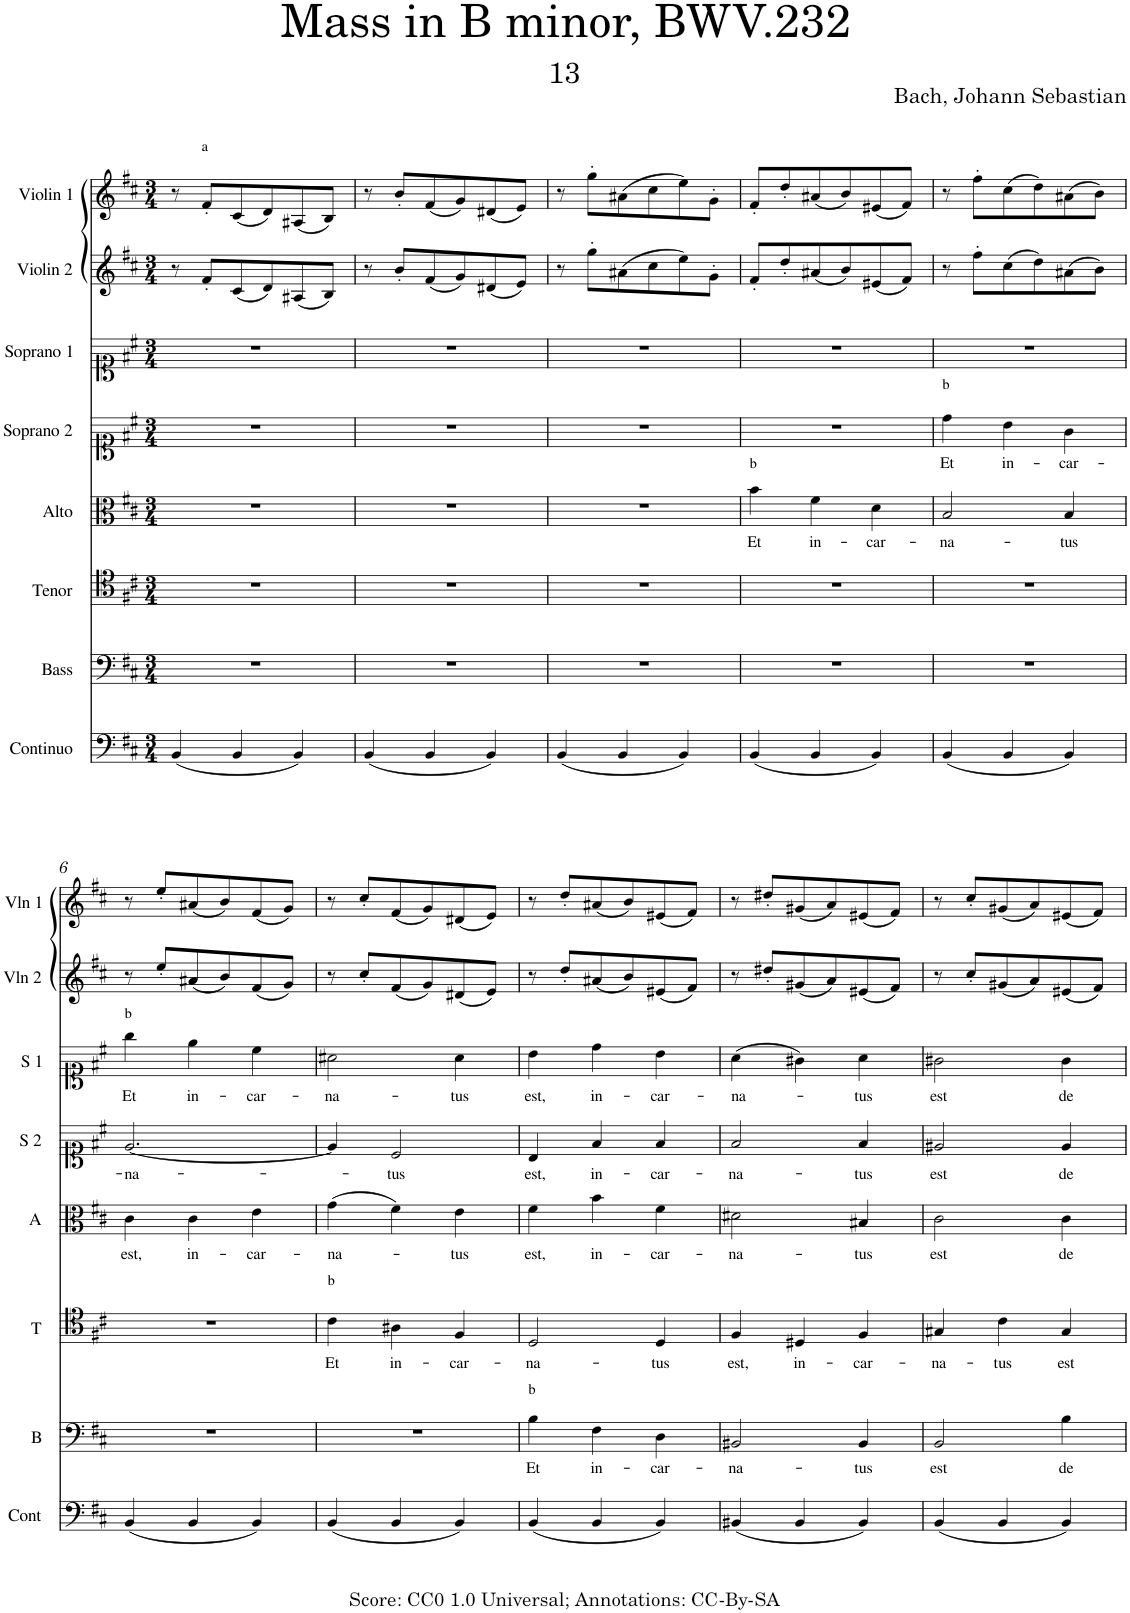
**kern	**kern	**text	**kern	**text	**kern	**text	**kern	**text	**kern	**text	**kern	**kern
*part8	*part7	*part7	*part6	*part6	*part5	*part5	*part4	*part4	*part3	*part3	*part2	*part1
*staff8	*staff7	*staff7	*staff6	*staff6	*staff5	*staff5	*staff4	*staff4	*staff3	*staff3	*staff2	*staff1
*I"Continuo	*I"Bass	*	*I"Tenor	*	*I"Alto	*	*I"Soprano 2	*	*I"Soprano 1	*	*I"Violin 2	*I"Violin 1
*I'Cont	*I'B	*	*I'T	*	*I'A	*	*I'S 2	*	*I'S 1	*	*I'Vln 2	*I'Vln 1
*clefF4	*clefF4	*	*clefC4	*	*clefC3	*	*clefC1	*	*clefC1	*	*clefG2	*clefG2
*k[f#c#]	*k[f#c#]	*	*k[f#c#]	*	*k[f#c#]	*	*k[f#c#]	*	*k[f#c#]	*	*k[f#c#]	*k[f#c#]
*M3/4	*M3/4	*	*M3/4	*	*M3/4	*	*M3/4	*	*M3/4	*	*M3/4	*M3/4
=1	=1	=1	=1	=1	=1	=1	=1	=1	=1	=1	=1	=1
(4BB/	2.r	.	2.r	.	2.r	.	2.r	.	2.r	.	8r	8r
!	!	!	!	!	!	!	!	!	!	!	!	!LO:TX:a:t=a
.	.	.	.	.	.	.	.	.	.	.	8f#'/L	8f#'/L
4BB/	.	.	.	.	.	.	.	.	.	.	(8c#/	(8c#/
.	.	.	.	.	.	.	.	.	.	.	8d/)	8d/)
4BB/)	.	.	.	.	.	.	.	.	.	.	(8A#X/	(8A#X/
.	.	.	.	.	.	.	.	.	.	.	8B/J)	8B/J)
=2	=2	=2	=2	=2	=2	=2	=2	=2	=2	=2	=2	=2
(4BB/	2.r	.	2.r	.	2.r	.	2.r	.	2.r	.	8r	8r
.	.	.	.	.	.	.	.	.	.	.	8b'/L	8b'/L
4BB/	.	.	.	.	.	.	.	.	.	.	(8f#/	(8f#/
.	.	.	.	.	.	.	.	.	.	.	8g/)	8g/)
4BB/)	.	.	.	.	.	.	.	.	.	.	(8d#X/	(8d#X/
.	.	.	.	.	.	.	.	.	.	.	8e/J)	8e/J)
=3	=3	=3	=3	=3	=3	=3	=3	=3	=3	=3	=3	=3
(4BB/	2.r	.	2.r	.	2.r	.	2.r	.	2.r	.	8r	8r
.	.	.	.	.	.	.	.	.	.	.	8gg'\L	8gg'\L
4BB/	.	.	.	.	.	.	.	.	.	.	(8a#X\	(8a#X\
.	.	.	.	.	.	.	.	.	.	.	8cc#\	8cc#\
4BB/)	.	.	.	.	.	.	.	.	.	.	8ee\)	8ee\)
.	.	.	.	.	.	.	.	.	.	.	8g'\J	8g'\J
=4	=4	=4	=4	=4	=4	=4	=4	=4	=4	=4	=4	=4
!	!	!	!	!	!LO:TX:a:t=b	!	!	!	!	!	!	!
!	!	!	!	!	!	!LO:LY:b	!	!	!	!	!	!
(4BB/	2.r	.	2.r	.	4b\	Et	2.r	.	2.r	.	8f#'/L	8f#'/L
.	.	.	.	.	.	.	.	.	.	.	8dd'/	8dd'/
!	!	!	!	!	!	!LO:LY:b	!	!	!	!	!	!
4BB/	.	.	.	.	4f#\	in-	.	.	.	.	(8a#X/	(8a#X/
.	.	.	.	.	.	.	.	.	.	.	8b/)	8b/)
!	!	!	!	!	!	!LO:LY:b	!	!	!	!	!	!
4BB/)	.	.	.	.	4d\	-car-	.	.	.	.	(8e#X/	(8e#X/
.	.	.	.	.	.	.	.	.	.	.	8f#/J)	8f#/J)
=5	=5	=5	=5	=5	=5	=5	=5	=5	=5	=5	=5	=5
!	!	!	!	!	!	!	!LO:TX:a:t=b	!	!	!	!	!
!	!	!	!	!	!	!LO:LY:b	!	!LO:LY:b	!	!	!	!
(4BB/	2.r	.	2.r	.	2B/	-na-	4dd\	Et	2.r	.	8r	8r
.	.	.	.	.	.	.	.	.	.	.	8ff#'\L	8ff#'\L
!	!	!	!	!	!	!	!	!LO:LY:b	!	!	!	!
4BB/	.	.	.	.	.	.	4b\	in-	.	.	(8cc#\	(8cc#\
.	.	.	.	.	.	.	.	.	.	.	8dd\)	8dd\)
!	!	!	!	!	!	!LO:LY:b	!	!LO:LY:b	!	!	!	!
4BB/)	.	.	.	.	4B/	-tus	4g\	-car-	.	.	(8a#X\	(8a#X\
.	.	.	.	.	.	.	.	.	.	.	8b\J)	8b\J)
!!LO:LB:g=z
=6	=6	=6	=6	=6	=6	=6	=6	=6	=6	=6	=6	=6
!	!	!	!	!	!	!	!	!	!LO:TX:a:t=b	!	!	!
!	!	!	!	!	!	!LO:LY:b	!	!LO:LY:b	!	!LO:LY:b	!	!
(4BB/	2.r	.	2.r	.	4c#\	est,	[2.e/	-na-	4gg\	Et	8r	8r
.	.	.	.	.	.	.	.	.	.	.	8ee'/L	8ee'/L
!	!	!	!	!	!	!LO:LY:b	!	!	!	!LO:LY:b	!	!
4BB/	.	.	.	.	4c#\	in-	.	.	4ee\	in-	(8a#X/	(8a#X/
.	.	.	.	.	.	.	.	.	.	.	8b/)	8b/)
!	!	!	!	!	!	!LO:LY:b	!	!	!	!LO:LY:b	!	!
4BB/)	.	.	.	.	4e\	-car-	.	.	4cc#\	-car-	(8f#/	(8f#/
.	.	.	.	.	.	.	.	.	.	.	8g/J)	8g/J)
=7	=7	=7	=7	=7	=7	=7	=7	=7	=7	=7	=7	=7
!	!	!	!LO:TX:a:t=b	!	!	!	!	!	!	!	!	!
!	!	!	!	!LO:LY:b	!	!LO:LY:b	!	!	!	!LO:LY:b	!	!
(4BB/	2.r	.	4c#\	Et	(4g\	-na-	4e/]	.	2a#X\	-na-	8r	8r
.	.	.	.	.	.	.	.	.	.	.	8cc#'/L	8cc#'/L
!	!	!	!	!LO:LY:b	!	!	!	!LO:LY:b	!	!	!	!
4BB/	.	.	4A#X\	in-	4f#\)	.	2c#/	-tus	.	.	(8f#/	(8f#/
.	.	.	.	.	.	.	.	.	.	.	8g/)	8g/)
!	!	!	!	!LO:LY:b	!	!LO:LY:b	!	!	!	!LO:LY:b	!	!
4BB/)	.	.	4F#/	-car-	4e\	-tus	.	.	4a#\	-tus	(8d#X/	(8d#X/
.	.	.	.	.	.	.	.	.	.	.	8e/J)	8e/J)
=8	=8	=8	=8	=8	=8	=8	=8	=8	=8	=8	=8	=8
!	!LO:TX:a:t=b	!	!	!	!	!	!	!	!	!	!	!
!	!	!LO:LY:b	!	!LO:LY:b	!	!LO:LY:b	!	!LO:LY:b	!	!LO:LY:b	!	!
(4BB/	4B\	Et	2D/	-na-	4f#\	est,	4B/	est,	4b\	est,	8r	8r
.	.	.	.	.	.	.	.	.	.	.	8dd'/L	8dd'/L
!	!	!LO:LY:b	!	!	!	!LO:LY:b	!	!LO:LY:b	!	!LO:LY:b	!	!
4BB/	4F#\	in-	.	.	4b\	in-	4f#/	in-	4dd\	in-	(8a#X/	(8a#X/
.	.	.	.	.	.	.	.	.	.	.	8b/)	8b/)
!	!	!LO:LY:b	!	!LO:LY:b	!	!LO:LY:b	!	!LO:LY:b	!	!LO:LY:b	!	!
4BB/)	4D\	-car-	4D/	-tus	4f#\	-car-	4f#/	-car-	4b\	-car-	(8e#X/	(8e#X/
.	.	.	.	.	.	.	.	.	.	.	8f#/J)	8f#/J)
=9	=9	=9	=9	=9	=9	=9	=9	=9	=9	=9	=9	=9
!	!	!LO:LY:b	!	!LO:LY:b	!	!LO:LY:b	!	!LO:LY:b	!	!LO:LY:b	!	!
(4BB#X/	2BB#X/	-na-	4F#/	est,	2d#X\	-na-	2f#/	-na-	(4a\	-na-	8r	8r
.	.	.	.	.	.	.	.	.	.	.	8dd#X'/L	8dd#X'/L
!	!	!	!	!LO:LY:b	!	!	!	!	!	!	!	!
4BB#/	.	.	4D#X/	in-	.	.	.	.	4g#X\)	.	(8g#X/	(8g#X/
.	.	.	.	.	.	.	.	.	.	.	8a/)	8a/)
!	!	!LO:LY:b	!	!LO:LY:b	!	!LO:LY:b	!	!LO:LY:b	!	!LO:LY:b	!	!
4BB#/)	4BB#/	-tus	4F#/	-car-	4B#X/	-tus	4f#/	-tus	4a\	-tus	(8e#X/	(8e#X/
.	.	.	.	.	.	.	.	.	.	.	8f#/J)	8f#/J)
=10	=10	=10	=10	=10	=10	=10	=10	=10	=10	=10	=10	=10
!	!	!LO:LY:b	!	!LO:LY:b	!	!LO:LY:b	!	!LO:LY:b	!	!LO:LY:b	!	!
(4BB/	2BB/	est	4G#X/	-na-	2c#\	est	2e#X/	est	2g#X\	est	8r	8r
.	.	.	.	.	.	.	.	.	.	.	8cc#'/L	8cc#'/L
!	!	!	!	!LO:LY:b	!	!	!	!	!	!	!	!
4BB/	.	.	4c#\	-tus	.	.	.	.	.	.	(8g#X/	(8g#X/
.	.	.	.	.	.	.	.	.	.	.	8a/)	8a/)
!	!	!LO:LY:b	!	!LO:LY:b	!	!LO:LY:b	!	!LO:LY:b	!	!LO:LY:b	!	!
4BB/)	4B\	de	4G#/	est	4c#\	de	4e#/	de	4g#\	de	(8e#X/	(8e#X/
.	.	.	.	.	.	.	.	.	.	.	8f#/J)	8f#/J)
=	=	=	=	=	=	=	=	=	=	=	=	=
*-	*-	*-	*-	*-	*-	*-	*-	*-	*-	*-	*-	*-
